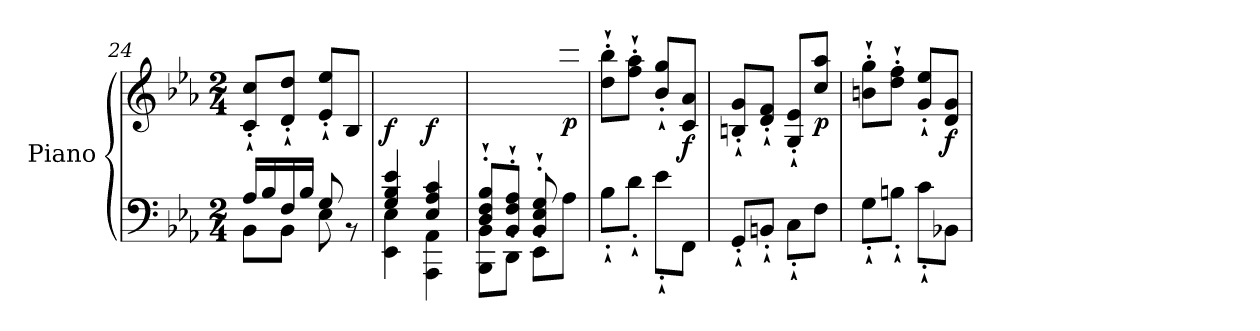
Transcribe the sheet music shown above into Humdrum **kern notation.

**kern	**kern	**dynam
*part1	*part1	*part1
*staff2	*staff1	*staff1/2
*I"Piano	*	*
*I'Pno	*	*
*clefF4	*clefG2	*
*k[b-e-a-]	*k[b-e-a-]	*
*M2/4	*M2/4	*
=24	=24	=24
*^	*	*
*	*^	*	*
2ryy	16A-/LL	8BB-\L	8c/'` 8cc/'`L	.
.	16B-/	.	.	.
.	16F/	8BB-\J	8d/'` 8dd/'`J	.
.	16B-/JJ	.	.	.
.	8G/	8E-\	8e-/'` 8ee-/'`L	.
.	8r	8ryy	8B-/J	.
!!LO:PB:g=z
=25	=25	=25	=25	=25
!	!	!	!	!LO:DY:b
4G/ 4B-/ 4e-/	2ryy	4EE-\ 4E-\	4ryy	f
!	!	!	!	!LO:DY:b
4E-/ 4A-/ 4c/	.	4AAA-\ 4AA-\	4ryy	f
=26	=26	=26	=26	=26
8D/'` 8F/'` 8B-/'`L	2ryy	8BBB-\' 8BB-\'L	4.ryy	.
8BB-/'` 8F/'` 8A-/'`J	.	8DD'\J	.	.
8BB-/'` 8E-/'` 8G/'`L	.	8EE-'\L	.	.
!	!	!	!	!LO:DY:b
8ryy	.	8A-\J	8ee-\ 8ccc\J	p
*	*v	*v	*	*
=27	=27	=27	=27
2ryy	8B-'`\L	8dd\'` 8bb-\'`L	.
.	8d'`\J	8ff\'` 8aa-\'`J	.
.	8e-'`\L	8b-/'` 8gg/'`L	.
!	!	!	!LO:DY:b
.	8FF\J	8c/ 8a-/J	f
=28	=28	=28	=28
2ryy	8GG'`/L	8Bn/'` 8g/'`L	.
.	8BBn'`/J	8d/'` 8f/'`J	.
.	8C'`\L	8G/'` 8e-/'`L	.
!	!	!	!LO:DY:b
.	8F\J	8cc/ 8aa-/J	p
=29	=29	=29	=29
2ryy	8G'`\L	8bn\'` 8gg\'`L	.
.	8Bn'`\J	8dd\'` 8ff\'`J	.
.	8c'`\L	8g/'` 8ee-/'`L	.
!	!	!	!LO:DY:b
.	8BB-X\J	8d/ 8g/J	f
*v	*v	*	*
=	=	=
*-	*-	*-
